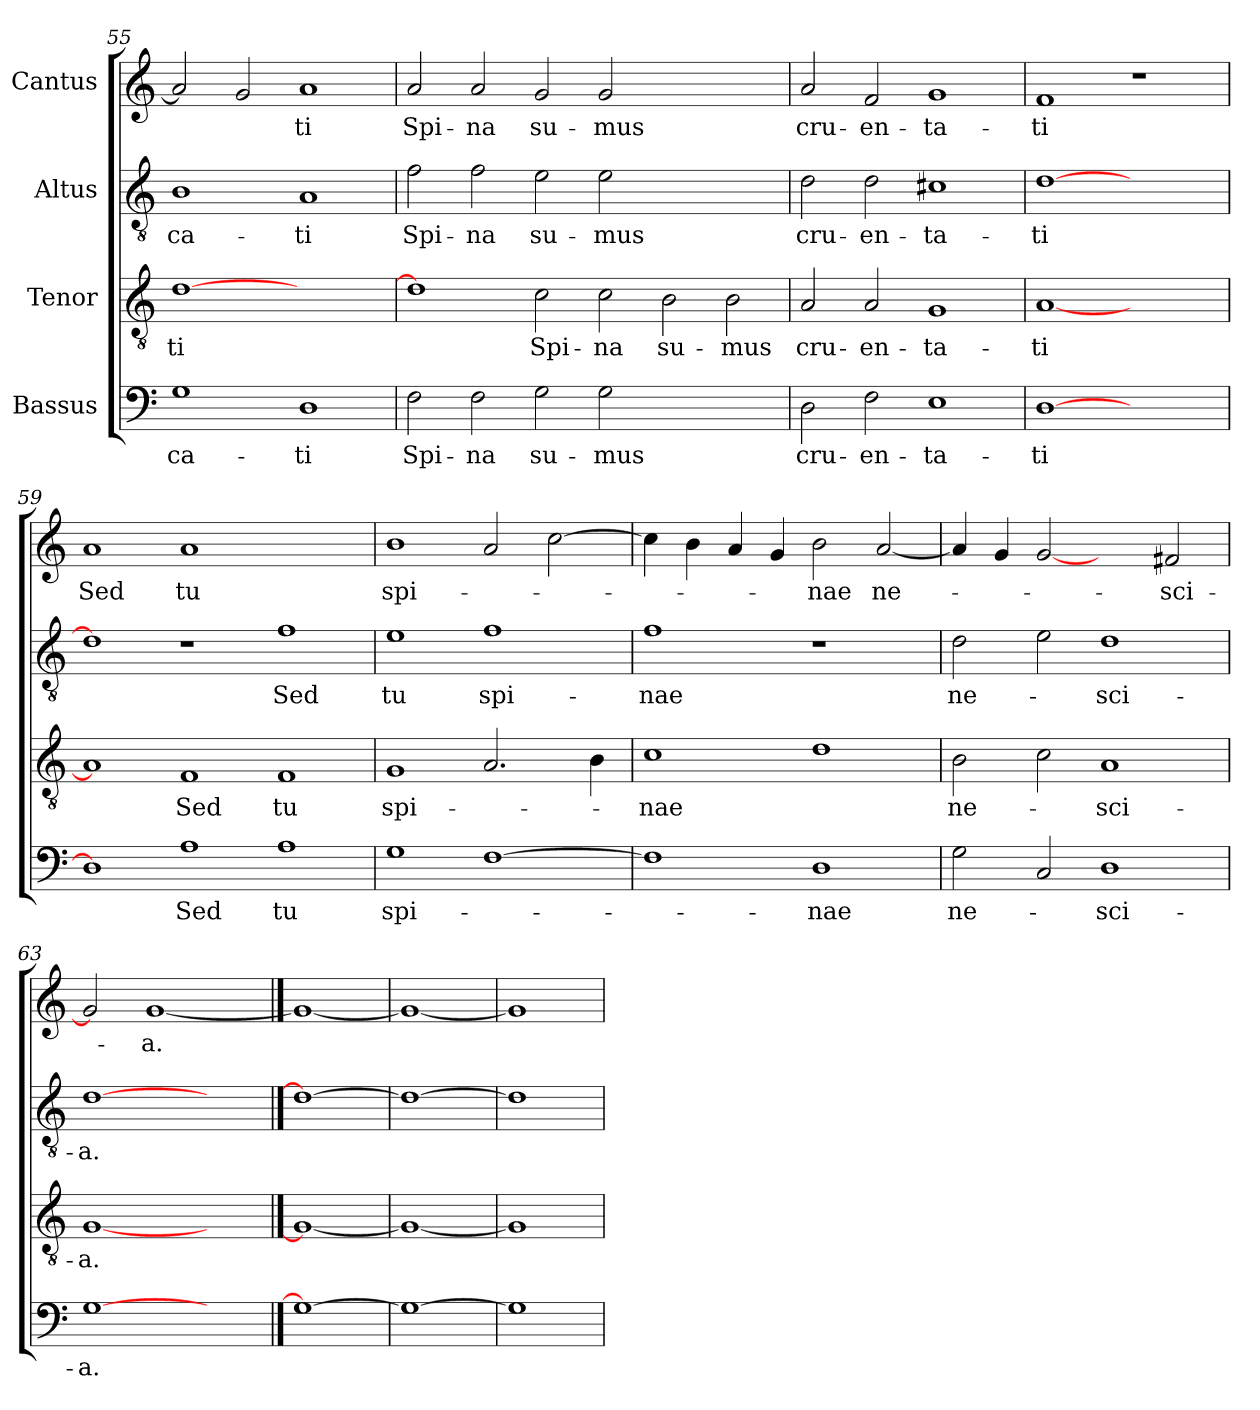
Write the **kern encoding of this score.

**kern	**text	**kern	**text	**kern	**text	**kern	**text
*part4	*part4	*part3	*part3	*part2	*part2	*part1	*part1
*staff4	*staff4	*staff3	*staff3	*staff2	*staff2	*staff1	*staff1
*I"Bassus	*	*I"Tenor	*	*I"Altus	*	*I"Cantus	*
!!LO:LB:g=z
*clefF4	*	*clefGv2	*	*clefGv2	*	*clefG2	*
*k[]	*	*k[]	*	*k[]	*	*k[]	*
*C:	*	*C:	*	*C:	*	*C:	*
=55	=55	=55	=55	=55	=55	=55	=55
1G\	-ca-	[1d\	-ti	1B\	-ca-	2a/]	.
.	.	.	.	.	.	2g/	.
1D\	-ti	1ryy	.	1A/	-ti	1a/	-ti
=56	=56	=56	=56	=56	=56	=56	=56
2F\	Spi-	1d\]	.	2f\	Spi-	2a/	Spi-
2F\	-na	.	.	2f\	-na	2a/	-na
2G\	su-	2c\	Spi-	2e\	su-	2g/	su-
2G\	-mus	2c\	-na	2e\	-mus	2g/	-mus
1ryy	.	2B\	su-	1ryy	.	1ryy	.
.	.	2B\	-mus	.	.	.	.
=57	=57	=57	=57	=57	=57	=57	=57
2D\	cru-	2A/	cru-	2d\	cru-	2a/	cru-
2F\	-en-	2A/	-en-	2d\	-en-	2f/	-en-
1E\	-ta-	1G/	-ta-	1c#X\	-ta-	1g/	-ta-
=58	=58	=58	=58	=58	=58	=58	=58
[1D\	-ti	[1A/	-ti	[1d\	-ti	1f/	-ti
1ryy	.	1ryy	.	1ryy	.	1r	.
=59	=59	=59	=59	=59	=59	=59	=59
1D\]	.	1A/]	.	1d\]	.	1a/	Sed
1A\	Sed	1F/	Sed	1r	.	1a/	tu
1A\	tu	1F/	tu	1f\	Sed	1ryy	.
!!LO:LB:g=z
=60	=60	=60	=60	=60	=60	=60	=60
1G\	spi-	1G/	spi-	1e\	tu	1b\	spi-
[1F\	.	2.A/	.	1f\	spi-	2a/	.
.	.	.	.	.	.	[2cc\	.
.	.	4B\	.	.	.	.	.
=61	=61	=61	=61	=61	=61	=61	=61
1F\]	.	1c\	-nae	1f\	-nae	4cc\]	.
.	.	.	.	.	.	4b\	.
.	.	.	.	.	.	4a/	.
.	.	.	.	.	.	4g/	.
1D\	-nae	1d\	.	1r	.	2b\	-nae
.	.	.	.	.	.	[2a/	ne-
=62	=62	=62	=62	=62	=62	=62	=62
2G\	ne-	2B\	ne-	2d\	ne-	4a/]	.
.	.	.	.	.	.	4g/	.
2C/	.	2c\	.	2e\	.	[2g/	.
1D\	-sci-	1A/	-sci-	1d\	-sci-	2ryy	.
.	.	.	.	.	.	2f#X/	-sci-
=63	=63	=63	=63	=63	=63	=63	=63
[1G\	-a.	[1G/	-a.	[1d\	-a.	2g/]	.
.	.	.	.	.	.	[1g/	-a.
2ryy	.	2ryy	.	2ryy	.	.	.
==64	==64	==64	==64	==64	==64	==64	==64
1G\_	.	1G/_	.	1d\_	.	1g/_	.
=65	=65	=65	=65	=65	=65	=65	=65
1G\_	.	1G/_	.	1d\_	.	1g/_	.
=66	=66	=66	=66	=66	=66	=66	=66
1G\]	.	1G/]	.	1d\]	.	1g/]	.
=	=	=	=	=	=	=	=
*-	*-	*-	*-	*-	*-	*-	*-
